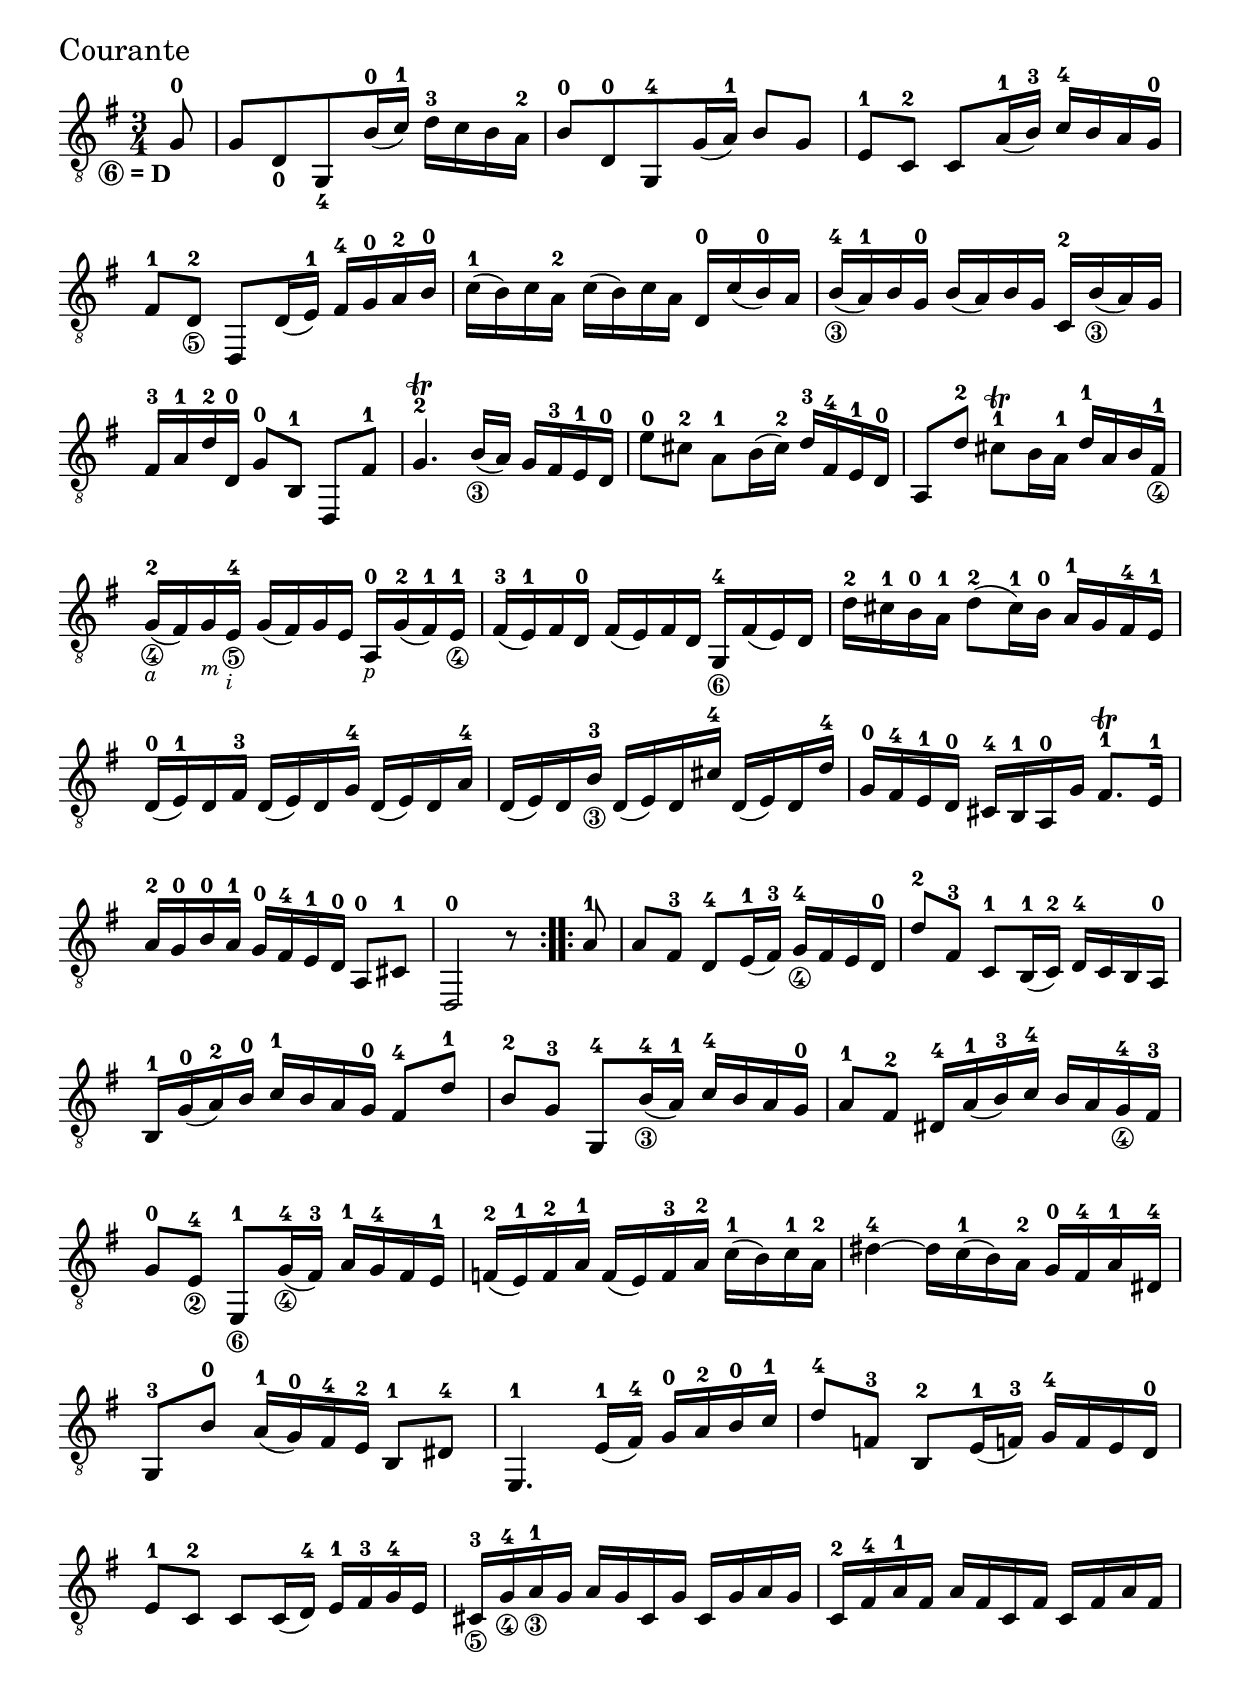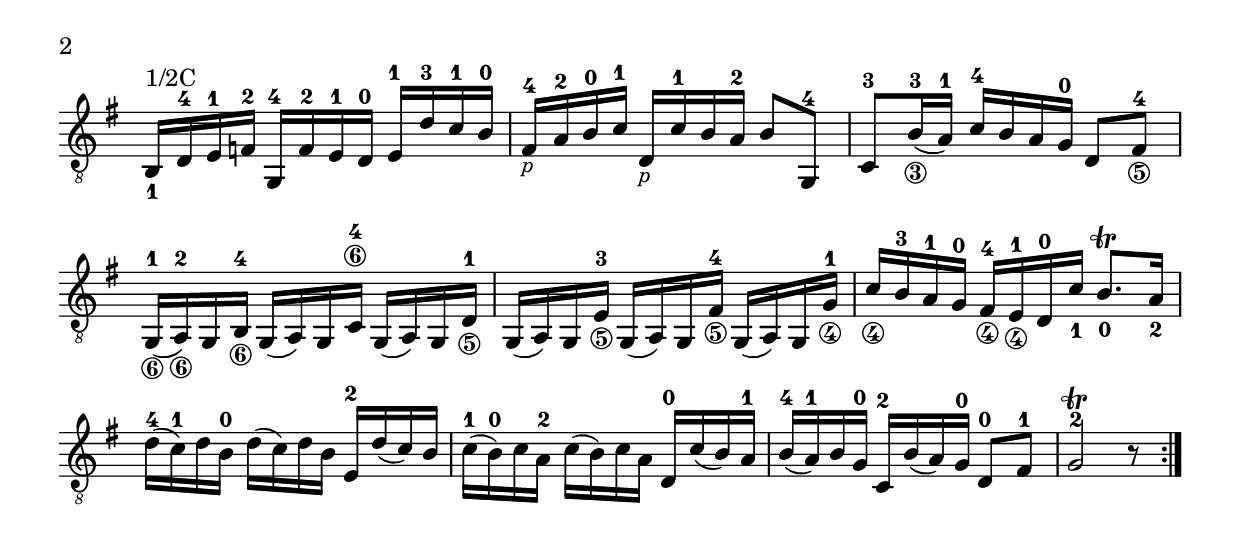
% This file is part of "Cello Suite in G-major BWV 1007" project
% Copyright on the terms of Creative Commons Legal Code CC0 1.0 Universal license
% Authors: Martyna Danysz (martynadanysz@gmail.com) and Tomasz Bojczuk (seelook@gmail.com)

\version "2.19.80"


\include "global.ly"
\include "paper.ly"

#(set-global-staff-size 21)


%\header {
%  title = \markup  \center-column { \fontsize #3 {"Cello Suite in G-major BWV 1007" } "Courante" " "}
%  composer = \markup \center-column { "Johann Sebastian Bach" " " }
%}


\score {
  \header {
    piece = \markup { \fontsize #2 "Courante" }
  }

  \new Staff {
    \set Staff.midiInstrument="acoustic guitar (nylon)"
    \override Staff.NoteCollision #'merge-differently-headed = ##t
    \override Staff.Stem #'length-fraction = #1.2
    \time 3/4
    \key g \major
    \clef "G_8"
    \relative c' {
      \repeat volta 2 {
        \once \override TextScript #'extra-offset = #'(-6 . 0)
        \partial8  g8^0 _\SCORDATURE | % 2
        g8 [  d8_0 g,8_4 h'16^0  (c16)^1 ]
        d16^3 [  c16  h16  a16^2 ] | % 3
        h8^0 [  d,8^0 g,8^4 g'16  (a16)^1 ]
        h8 [  g8 ] | % 4
        e8^1 [  c8^2 ]  c8 [  a'16^1  (h16)^3 ]
        c16^4 [  h16  a16  g16^0 ] | % 5
        fis8^1 [  d8_\5^2 ]  d,8 [  d'16  (e16)^1 ]
        fis16^4 [  g16^0  a16^2  h16^0 ]  | % 6
        c16^1 [  (h16)  c16  a16^2 ]
        c16 [  (h16)  c16  a16 ]
        d,16^0 [  c'16  (h16)^0  a16 ] | % 7
        h16_\3^4 [  (a16)^1  h16  g16^0 ]  h16 [ (a16)  h16  g16 ]  c,16^2 [  h'16_\3  (a16)  g16 ] | % 8
        fis16^3 [  a16^1  d16^2  d,16^0 ]  g8^0 [
        h,8^1 ]  d,8 [  fis'8^1 ] | % 9
        g4.^2\trill  h16_\3 [  (a16) ]  g16 [  fis16^3 e16^1  d16^0 ] |
        e'8^0 [  cis8^2 ]  a8^1 [  h16
        (cis16)^2 ]  d16^3 [  fis,16^4  e16^1  d16^0
        ]  | % 11
        a8 [  d'8^2 ]  cis8^1\trill [  h16
        a16^1 ]  d16^1 [  a16  h16  fis16_\4^1 ] | % 12
        g16_\4^2 _\afi [  (fis16)  g16 _\mfi  e16_\5^4_\ifi ]  g16 [
        (fis16)  g16  e16 ]  <a,-0>16 _\pfi [  <g'-2>16
        (fis16)^1  e16^1_\4 ] | % 13
        fis16^3 [  (e16)^1  fis16  d16^0 ]  fis16
        [  (e16)  fis16  d16 ]  g,16_\6^4 [
        fis'16  (e16)  d16 ] | % 14
        d'16^2 [  cis16^1  h16^0  a16^1 ]
        d8^2 [  (cis16)^1  h16^0 ]  a16^1 [
        g16  fis16^4  e16^1 ]  | % 15
        d16^0 [  (e16)^1  d16  fis16^3 ]  d16 [
        (e16)  d16  g16^4 ]  d16 [  (e16)
        d16  a'16^4 ] | % 16
        d,16 [  (e16)  d16  h'16_\3^3 ]  d,16 [
        (e16)  d16  cis'16^4 ]  d,16 [  (e16)
        d16  d'16^4 ] | % 17
        g,16^0 [  fis16^4  e16^1  d16^0 ]  cis16^4
        [  h16^1  a16^0  g'16 ]  fis8.^1\trill [  e16^1
        ] | % 18
        a16^2[  g16^0  h16^0  a16^1 ]  g16^0 [
        fis16 ^4 e16^1  d16^0 ]  a8^0 [  cis8^1 ]
        | % 19
        d,2^0 r8
      }
      \repeat volta 2 {
        a''8^1 | % 38
        a8 [  fis8^3 ]  d8^4 [  e16^1  (fis16)^3 ]
        g16_\4^4 [  fis16  e16  d16^0 ] | % 39
        d'8^2 [  fis,8^3 ]  c8^1 [  h16^1  (c16)^2 ]
        d16^4 [  c16  h16  a16^0 ] |
        h16^1 [  g'16^0  (a16)^2  h16^0 ]  c16^1 [
        h16  a16  g16^0 ]  fis8^4 [  d'8^1 ] | % 41
        h8^2 [  g8^3 ]  g,8^4 [  h'16_\3^4  (a16)^1 ]
        c16^4 [  h16  a16  g16^0 ]  | % 42
        a8^1 [  fis8^2 ]  dis16^4 [  a'16^1  (h16)^3
        c16^4 ]  h16 [  a16  g16_\4^4  fis16^3 ]
        | % 43
        g8^0 [  e8_\2^4 ]  e,8_\6^1 [  g'16_\4^4  (fis16)^3 ]
        a16^1 [  g16^4  fis16  e16^1 ] | % 44
        f16^2 [  (e16)^1  f16^2  a16^1 ]  f16 [
        (e16)  f16^3  a16^2 ]  c16^1 [  (h16)
        c16^1  a16^2 ] | % 45
        dis4^4 ~  dis16 [  c16^1  (h16)
        a16 ]^2  g16^0 [  fis16^4  a16^1  dis,16^4
        ]  | % 46
        g,8^3 [  h'8^0 ]  a16^1 [  (g16)^0  fis16^4
        e16^2 ]  h8^1 [  dis8^4 ] | % 47
        e,4.^1  e'16^1 [  (fis16)^4 ]  g16^0 [  a16^2
        h16^0  c16^1 ] | % 48
        d8^4 [  f,8^3 ]  h,8^2 [  e16^1  (f!16)^3 ]
        g16^4 [  f16  e16  d16^0 ] | % 49
        e8^1 [  c8^2 ]  c8 [  c16  (d16)^4 ]
        e16^1 [  fis16^3  g16^4  e16 ] |
        cis16^3_\5 [  g'16_\4^4  a16_\3^1  g16 ]  a16 [
        g16  cis,16  g'16 ]  cis,16 [
        g'16  a16  g16 ] | % 51
        c,16^2 [  fis16^4  a16^1  fis16 ]  a16
        [  fis16  c16  fis16 ]  c16 [
        fis16  a16  fis16 ] | % 52
        h,16_1^"1/2C" [  d16^4  e16^1  f16^2 ]  g,16^4 [
        f'16^2  e16^1  d16^0 ]  e16^1 [  d'16^3
        c16^1  h16^0 ] | % 53
        fis16^4_\pfi [  a16^2  h16^0  c16^1 ]  d,16_\pfi [
        c'16^1  h16  a16^2 ]  h8 [  g,8^4 ] | % 54
        c8^3 [  h'16^3_\3  (a16)^1 ]  c16^4 [  h16
        a16  g16^0 ]  d8 [  fis8_\5^4 ]  | % 55
        g,16^1_\6 [  (a16)^2_\6  g16  h16^4_\6 ]  g16 [
        (a16)  g16  c16^4\6 ]  g16 [  (a16)
        g16  d'16^1_\5 ] | % 56
        g,16 [  (a16)  g16  e'16^3_\5 ]  g,16 [
        (a16)  g16  fis'16^4_\5 ]  g,16 [  (a16)
        g16  g'16^1_\4 ] | % 57
        c16_\4 [  h16^3  a16^1  g16^0 ]  fis16^4_\4 [
        e16^1_\4  d16^0  c'16_1 ]  h8._0 \trill [  a16_2  ]
        | % 58
        d16^4 [  (c16)^1  d16  h16^0 ]
        d16 [  (c16)  d16  h16 ]
        e,16^2 [  d'16  (c16)  h16 ] | % 59
        c16^1 [  (h16)^0  c16  a16^2 ]
        c16 [  (h16)  c16  a16 ]
        d,16^0 [  c'16  (h16)  a16^1 ] |
        h16^4 [  (a16)^1  h16  g16^0 ]  c,16^2 [
        h'16  (a16)  g16^0 ]  d8^0 [  fis8^1 ] | % 61
        g2^2\trill r8
      }
      \bar ":|."
    }

  }

  \midi {
    \context {
      \Score
      tempoWholesPerMinute = #(ly:make-moment 73 4)
    }
  }
  \layout {
    %ragged-last = ##t
  }

}




